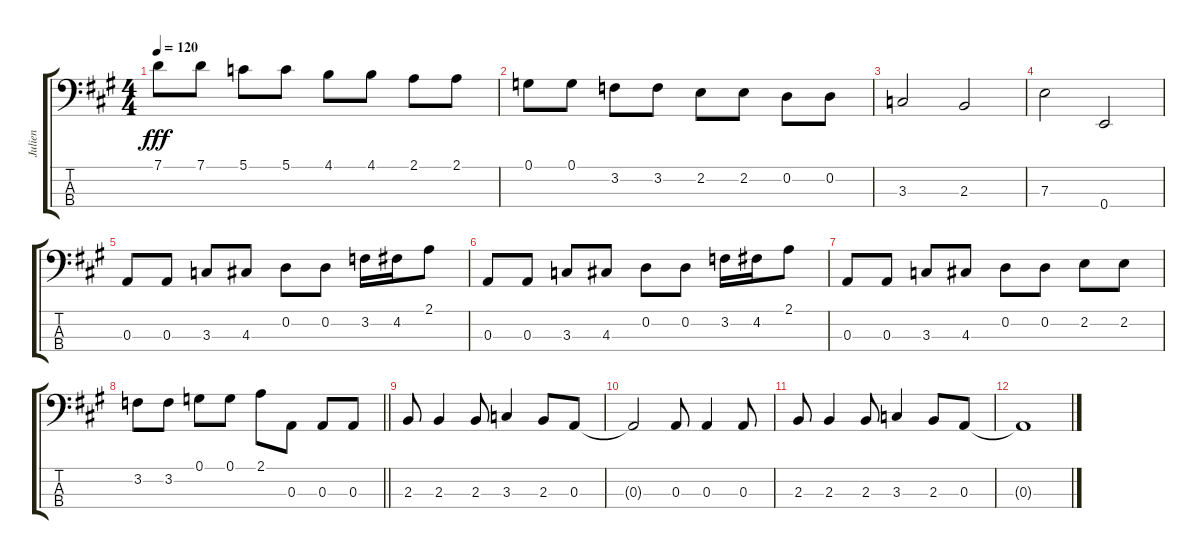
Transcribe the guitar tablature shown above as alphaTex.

\track ("Julien" "Julien") {instrument acousticbass}
\staff {score tabs}
\tuning (G2 D2 A1 E1) {hide}
\ts (4 4)
\tempo 120
\clef f4
\ks a
7.1.8{dy fff} 7.1.8 5.1.8 5.1.8 4.1.8 4.1.8 2.1.8 2.1.8 |
0.1.8 0.1.8 3.2.8 3.2.8 2.2.8 2.2.8 0.2.8 0.2.8 |
3.3.2 2.3.2 |
7.3.2 0.4.2 |
0.3.8 0.3.8 3.3.8 4.3.8 0.2.8 0.2.8 3.2.16 4.2.16 2.1.8 |
0.3.8 0.3.8 3.3.8 4.3.8 0.2.8 0.2.8 3.2.16 4.2.16 2.1.8 |
0.3.8 0.3.8 3.3.8 4.3.8 0.2.8 0.2.8 2.2.8 2.2.8 |
\barLineRight lightlight
3.2.8 3.2.8 0.1.8 0.1.8 2.1.8 0.3.8 0.3.8 0.3.8 |
2.3.8 2.3.4 2.3.8 3.3.4 2.3.8 0.3.8 |
0.3{t}.2 0.3.8 0.3.4 0.3.8 |
2.3.8 2.3.4 2.3.8 3.3.4 2.3.8 0.3.8 |
0.3{t}.1
